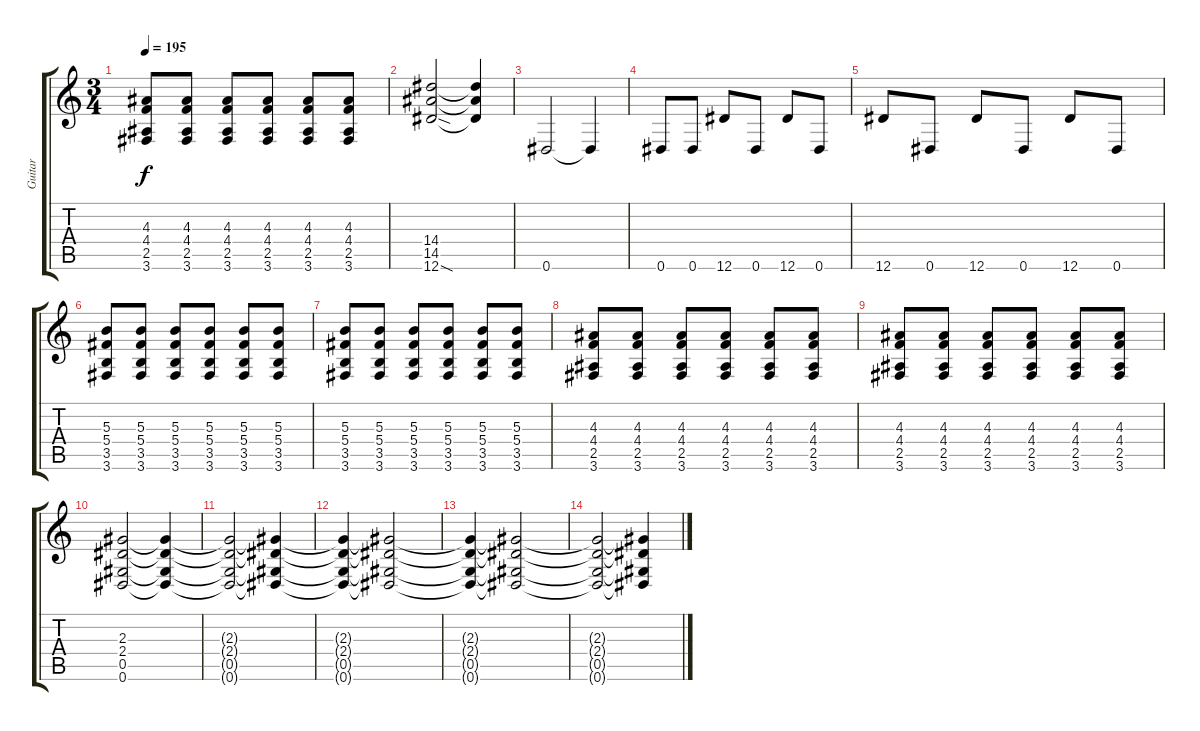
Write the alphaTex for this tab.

\track ("Guitar" "Guitar") {instrument acousticguitarnylon}
\staff {score tabs}
\tuning (Eb4 Bb3 Gb3 Db3 Ab2 Eb2) {hide}
\ts (3 4)
\tempo 195
\clef g2
\ks c
(4.3 4.4 2.5 3.6).8{dy f} (4.3 4.4 2.5 3.6).8 (4.3 4.4 2.5 3.6).8 (4.3 4.4 2.5 3.6).8 (4.3 4.4 2.5 3.6).8 (4.3 4.4 2.5 3.6).8 |
(14.4 14.5 12.6{sod}).2 (14.4{t} 14.5{t} 12.6{t}).4 |
0.6.2 0.6{t}.4 |
0.6.8 0.6.8 12.6.8 0.6.8 12.6.8 0.6.8 |
12.6.8 0.6.8 12.6.8 0.6.8 12.6.8 0.6.8 |
(5.3 5.4 3.5 3.6).8 (5.3 5.4 3.5 3.6).8 (5.3 5.4 3.5 3.6).8 (5.3 5.4 3.5 3.6).8 (5.3 5.4 3.5 3.6).8 (5.3 5.4 3.5 3.6).8 |
(5.3 5.4 3.5 3.6).8 (5.3 5.4 3.5 3.6).8 (5.3 5.4 3.5 3.6).8 (5.3 5.4 3.5 3.6).8 (5.3 5.4 3.5 3.6).8 (5.3 5.4 3.5 3.6).8 |
(4.3 4.4 2.5 3.6).8 (4.3 4.4 2.5 3.6).8 (4.3 4.4 2.5 3.6).8 (4.3 4.4 2.5 3.6).8 (4.3 4.4 2.5 3.6).8 (4.3 4.4 2.5 3.6).8 |
(4.3 4.4 2.5 3.6).8 (4.3 4.4 2.5 3.6).8 (4.3 4.4 2.5 3.6).8 (4.3 4.4 2.5 3.6).8 (4.3 4.4 2.5 3.6).8 (4.3 4.4 2.5 3.6).8 |
(2.3 2.4 0.5 0.6).2 (2.3{t} 2.4{t} 0.5{t} 0.6{t}).4 |
(2.3{t} 2.4{t} 0.5{t} 0.6{t}).2 (2.3{t} 2.4{t} 0.5{t} 0.6{t}).4 |
(2.3{t} 2.4{t} 0.5{t} 0.6{t}).4{volume 0} (2.3{t} 2.4{t} 0.5{t} 0.6{t}).2 |
(2.3{t} 2.4{t} 0.5{t} 0.6{t}).4 (2.3{t} 2.4{t} 0.5{t} 0.6{t}).2 |
(2.3{t} 2.4{t} 0.5{t} 0.6{t}).2 (2.3{t} 2.4{t} 0.5{t} 0.6{t}).4
